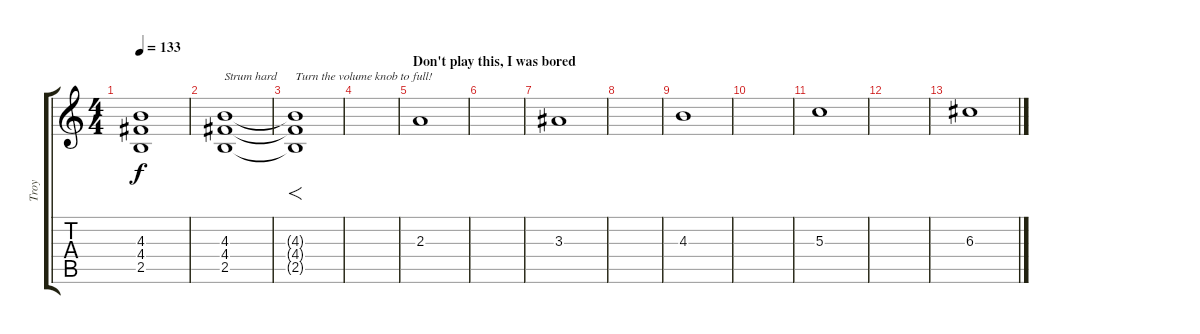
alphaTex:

\track ("Troy" "Troy") {instrument distortionguitar}
\staff {score tabs}
\tuning (E4 B3 G3 D3 A2 E2) {hide}
\ts (4 4)
\tempo 133
\clef g2
\ks c
(4.3{t} 4.4{t} 2.5{t}).1{dy f volume 0} |
(4.3 4.4 2.5).1{txt "Strum hard"} |
(4.3{t} 4.4{t} 2.5{t}).1{f txt "Turn the volume knob to full!" volume 16} |
|
\section ("" "Don't play this, I was bored")
2.3.1{volume 11 instrument applause} |
|
3.3.1 |
|
4.3.1 |
|
5.3.1 |
|
6.3.1
